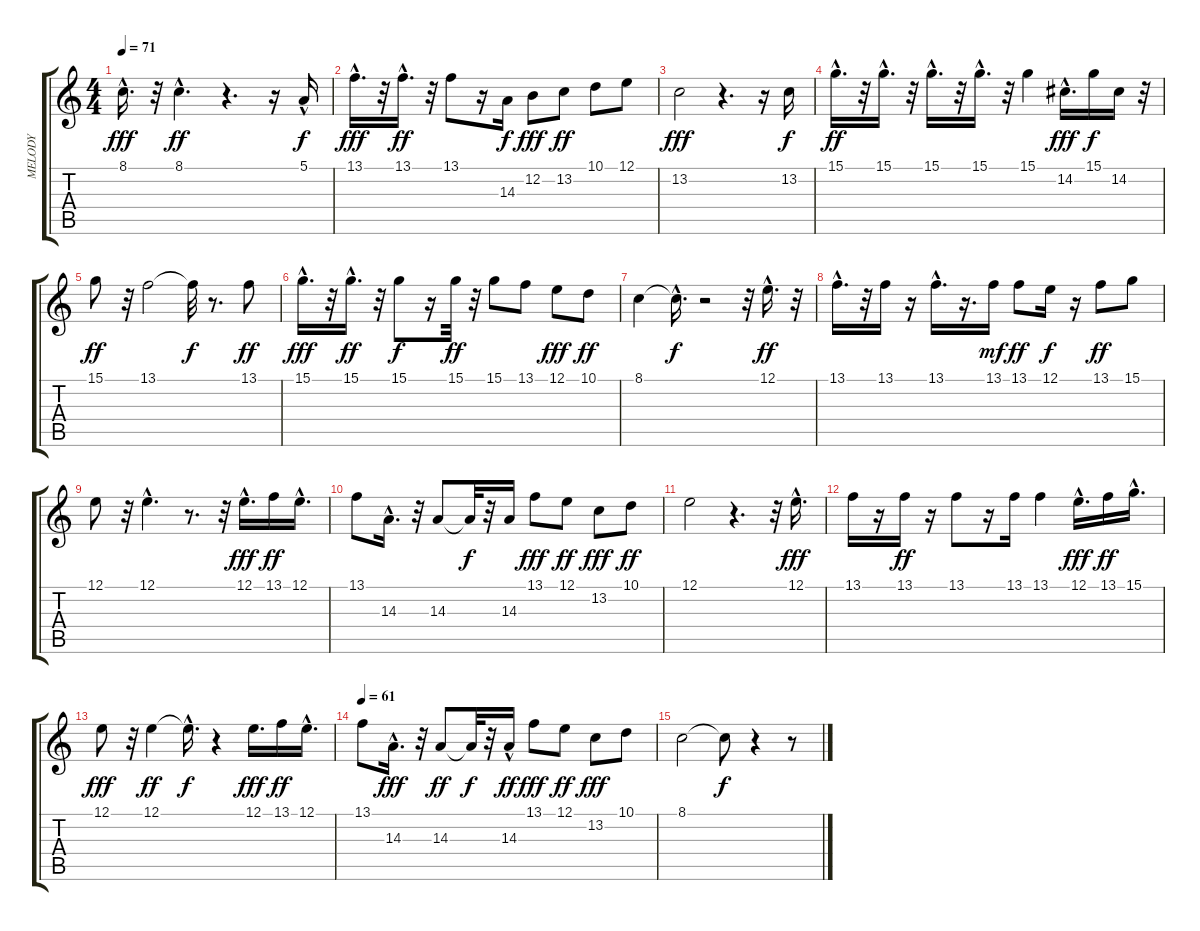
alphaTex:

\track ("MELODY" "MELODY") {instrument pad4choir}
\staff {score tabs}
\tuning (E4 B3 G3 D3 A2 E2) {hide}
\ts (4 4)
\tempo 71
\clef g2
\ks c
8.1{hac}.16{d dy fff} r.32 8.1{hac}.4{d dy ff} r.4{d} r.16 5.1{hac}.16{dy f} |
13.1{hac}.16{d dy fff} r.32 13.1{hac}.16{d dy ff} r.32 13.1.8 r.16 14.3.16{dy f} 12.2.8{dy fff} 13.2.8{dy ff} 10.1.8 12.1.8 |
13.2.2{dy fff} r.4{d} r.16 13.2.16{dy f} |
15.1{hac}.16{d dy ff} r.32 15.1{hac}.16{d} r.32 15.1{hac}.16{d} r.32 15.1{hac}.16{d} r.32 15.1.4 14.2{hac}.16{d dy fff} 15.1.16{dy f} 14.2.16 r.32 |
15.1.8{dy ff} r.32 13.1.2 13.1{t}.32{dy f} r.8{d} 13.1.8{dy ff} |
15.1{hac}.16{d dy fff} r.32 15.1{hac}.16{d dy ff} r.32 15.1.8{dy f} r.16 15.1.32{dy ff} r.32 15.1.8 13.1.8 12.1.8{dy fff} 10.1.8{dy ff} |
8.1.4 8.1{hac t}.16{d dy f} r.2 r.32 12.1{hac}.16{d dy ff} r.32 |
13.1{hac}.16{d} r.32 13.1.16 r.16 13.1{hac}.16{d} r.16{d} 13.1.16{dy mf} 13.1.8{dy ff} 12.1.16{dy f} r.16 13.1.8{dy ff} 15.1.8 |
12.1.8 r.32 12.1{hac}.4{d} r.8{d} r.32 12.1{hac}.16{d dy fff} 13.1.16{dy ff} 12.1{hac}.16{d} |
13.1.8 14.3{hac}.16{d} r.32 14.3.8 14.3{t}.32{dy f} r.32 14.3.16 13.1.8{dy fff} 12.1.8{dy ff} 13.2.8{dy fff} 10.1.8{dy ff} |
12.1.2 r.4{d} r.32 12.1{hac}.16{d dy fff} |
13.1.16 r.16 13.1.16{dy ff} r.16 13.1.8 r.16 13.1.16 13.1.4 12.1{hac}.16{d dy fff} 13.1.16{dy ff} 15.1{hac}.16{d} |
12.1.8{dy fff} r.32 12.1.4{dy ff} 12.1{hac t}.16{d dy f} r.4 12.1.16{d dy fff} 13.1.16{dy ff} 12.1{hac}.16{d} |
\tempo 61
13.1.8 14.3{hac}.16{d dy fff} r.32 14.3.8{dy ff} 14.3{t}.32{dy f} r.32 14.3{hac}.16{dy ff} 13.1.8{dy fff} 12.1.8{dy ff} 13.2.8{dy fff} 10.1.8 |
8.1.2 8.1{t}.8{dy f} r.4 r.8
